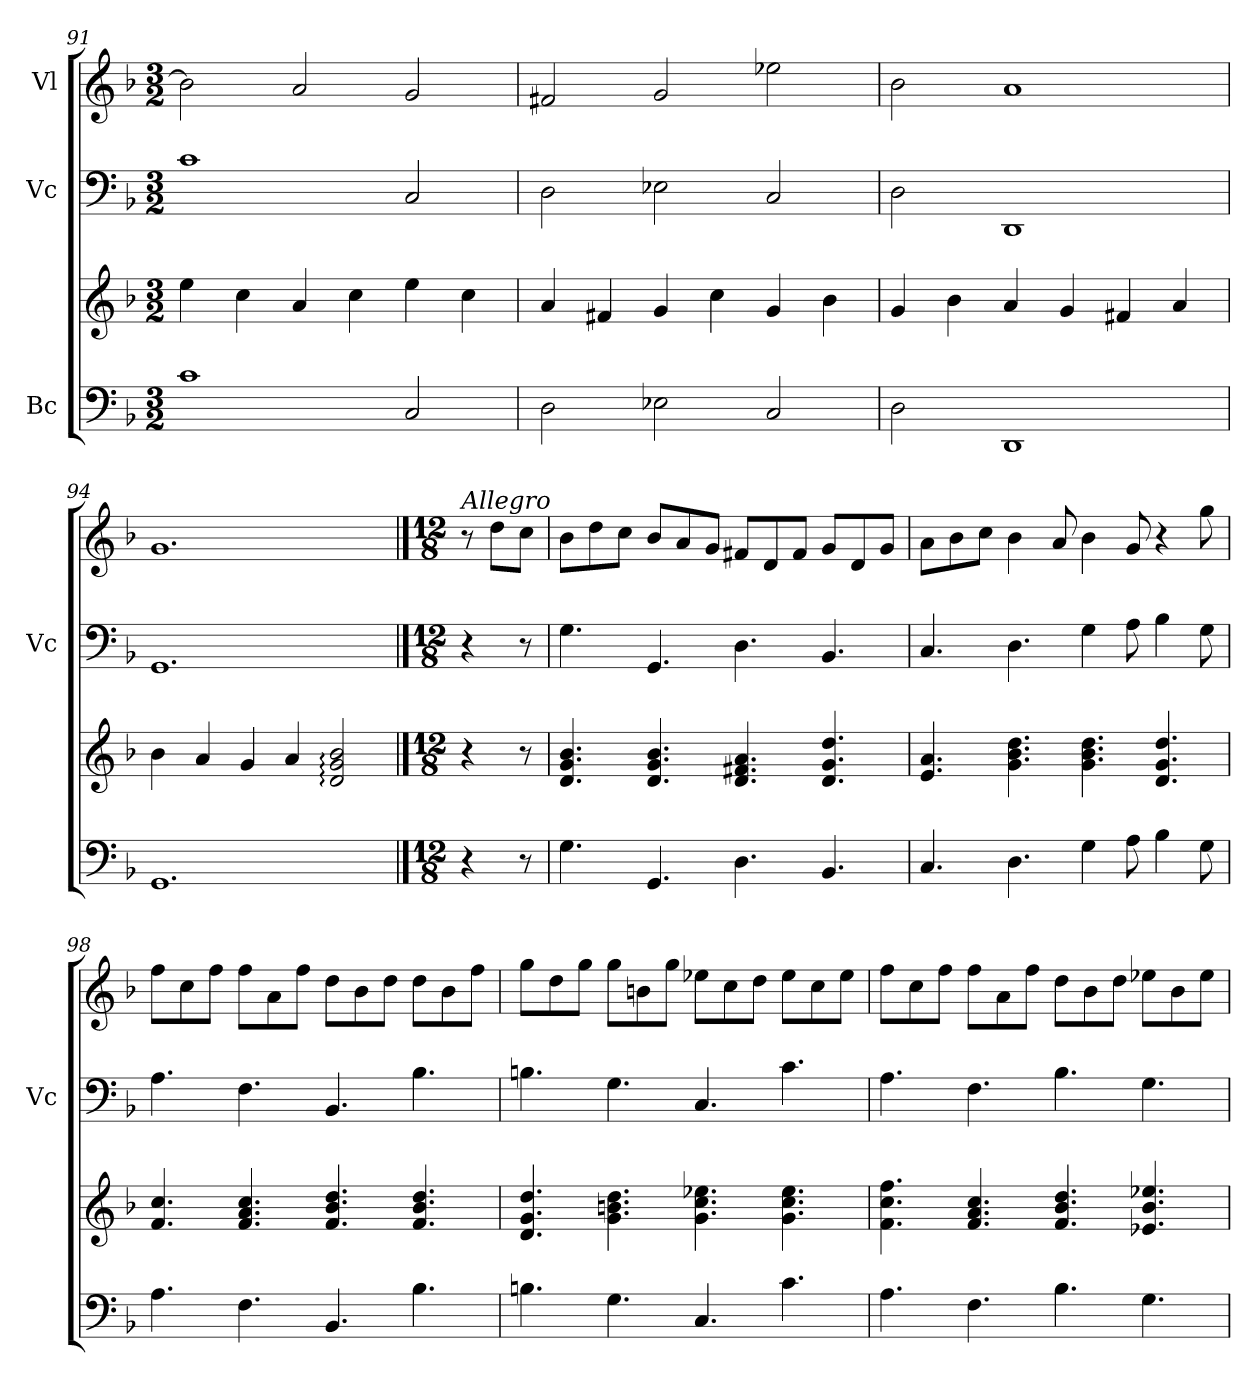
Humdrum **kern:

**kern	**kern	**kern	**kern
*part3	*part3	*part2	*part1
*staff4	*staff3	*staff2	*staff1
*I"Bc	*	*I"Vc	*I"Vl
*	*	*I'Vc	*
*clefF4	*clefG2	*clefF4	*clefG2
*k[b-]	*k[b-]	*k[b-]	*k[b-]
*M3/2	*M3/2	*M3/2	*M3/2
=91	=91	=91	=91
1c	4ee\	1c	2b-\]
.	4cc\	.	.
.	4a/	.	2a/
.	4cc\	.	.
2C/	4ee\	2C/	2g/
.	4cc\	.	.
=92	=92	=92	=92
2D\	4a/	2D\	2f#X/
.	4f#X/	.	.
2E-X\	4g/	2E-X\	2g/
.	4cc\	.	.
2C/	4g/	2C/	2ee-X\
.	4b-\	.	.
=93	=93	=93	=93
2D\	4g/	2D\	2b-\
.	4b-\	.	.
1DD	4a/	1DD	1a
.	4g/	.	.
.	4f#X/	.	.
.	4a/	.	.
=94	=94	=94	=94
1.GG	4b-\	1.GG	1.g
.	4a/	.	.
.	4g/	.	.
.	4a/	.	.
.	2d/: 2g/: 2b-/:	.	.
!!LO:LB:g=z
==95	==95	==95	==95
*M12/8	*M12/8	*M12/8	*M12/8
*	*	*	*MM150
!	!	!	!LO:TX:a:i:t=Allegro
4r	4r	4r	8r
.	.	.	8dd\L
8r	8r	8r	8cc\J
=96	=96	=96	=96
4.G\	4.d/ 4.g/ 4.b-/	4.G\	8b-\L
.	.	.	8dd\
.	.	.	8cc\J
4.GG/	4.d/ 4.g/ 4.b-/	4.GG/	8b-/L
.	.	.	8a/
.	.	.	8g/J
4.D\	4.d/ 4.f#X/ 4.a/	4.D\	8f#X/L
.	.	.	8d/
.	.	.	8f#/J
4.BB-/	4.d/ 4.g/ 4.dd/	4.BB-/	8g/L
.	.	.	8d/
.	.	.	8g/J
=97	=97	=97	=97
4.C/	4.e/ 4.a/	4.C/	8a\L
.	.	.	8b-\
.	.	.	8cc\J
4.D\	4.g\ 4.b-\ 4.dd\	4.D\	4b-\
.	.	.	8a/
4G\	4.g\ 4.b-\ 4.dd\	4G\	4b-\
8A\	.	8A\	8g/
4B-\	4.d/ 4.g/ 4.dd/	4B-\	4r
8G\	.	8G\	8gg\
=98	=98	=98	=98
4.A\	4.f/ 4.cc/	4.A\	8ff\L
.	.	.	8cc\
.	.	.	8ff\J
4.F\	4.f/ 4.a/ 4.cc/	4.F\	8ff\L
.	.	.	8a\
.	.	.	8ff\J
4.BB-/	4.f/ 4.b-/ 4.dd/	4.BB-/	8dd\L
.	.	.	8b-\
.	.	.	8dd\J
4.B-\	4.f/ 4.b-/ 4.dd/	4.B-\	8dd\L
.	.	.	8b-\
.	.	.	8ff\J
!!LO:PB:g=z
=99	=99	=99	=99
4.Bn\	4.d/ 4.g/ 4.dd/	4.Bn\	8gg\L
.	.	.	8dd\
.	.	.	8gg\J
4.G\	4.g\ 4.bn\ 4.dd\	4.G\	8gg\L
.	.	.	8bn\
.	.	.	8gg\J
4.C/	4.g\ 4.cc\ 4.ee-X\	4.C/	8ee-X\L
.	.	.	8cc\
.	.	.	8dd\J
4.c\	4.g\ 4.cc\ 4.ee-\	4.c\	8ee-\L
.	.	.	8cc\
.	.	.	8ee-\J
=100	=100	=100	=100
4.A\	4.f\ 4.cc\ 4.ff\	4.A\	8ff\L
.	.	.	8cc\
.	.	.	8ff\J
4.F\	4.f/ 4.a/ 4.cc/	4.F\	8ff\L
.	.	.	8a\
.	.	.	8ff\J
4.B-\	4.f/ 4.b-/ 4.dd/	4.B-\	8dd\L
.	.	.	8b-\
.	.	.	8dd\J
4.G\	4.e-X/ 4.b-/ 4.ee-X/	4.G\	8ee-X\L
.	.	.	8b-\
.	.	.	8ee-\J
=	=	=	=
*-	*-	*-	*-
